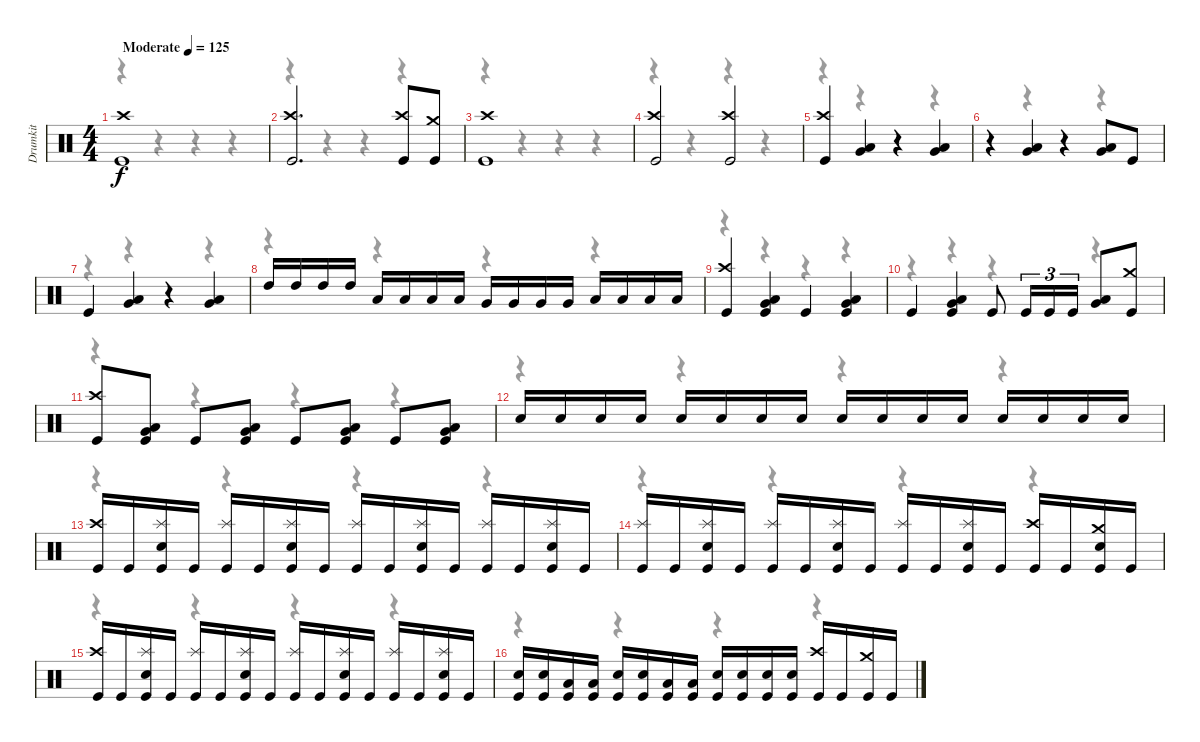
\track ("Drumkit" "Drumkit") {instrument percussion}
\staff {score}
\articulation defaults
\voice
\ts (4 4)
\tempo (125 "Moderate")
\clef neutral
\ks c
("Crash high (hit)" "Kick (hit)").1{dy f} |
("Crash high (hit)" "Kick (hit)").2{d} ("Crash high (hit)" "Kick (hit)").8 ("Crash medium (hit)" "Kick (hit)").8 |
("Crash high (hit)" "Kick (hit)").1 |
("Crash high (hit)" "Kick (hit)").2 ("Crash high (hit)" "Kick (hit)").2 |
("Crash high (hit)" "Kick (hit)").4 ("Very Low Tom (hit)" "Low Floor Tom (hit)").4 r.4 ("Very Low Tom (hit)" "Low Floor Tom (hit)").4 |
r.4 ("Very Low Tom (hit)" "Low Floor Tom (hit)").4 r.4 ("Very Low Tom (hit)" "Low Floor Tom (hit)").8 "Kick (hit)".8 |
"Kick (hit)".4 ("Very Low Tom (hit)" "Low Floor Tom (hit)").4 r.4 ("Very Low Tom (hit)" "Low Floor Tom (hit)").4 |
"High Tom (hit)".16 "High Tom (hit)".16 "High Tom (hit)".16 "High Tom (hit)".16 "Low Tom (hit)".16 "Low Tom (hit)".16 "Low Tom (hit)".16 "Low Tom (hit)".16 "Very Low Tom (hit)".16 "Very Low Tom (hit)".16 "Very Low Tom (hit)".16 "Very Low Tom (hit)".16 "Low Floor Tom (hit)".16 "Low Floor Tom (hit)".16 "Low Floor Tom (hit)".16 "Low Floor Tom (hit)".16 |
("Crash high (hit)" "Kick (hit)").4 ("Very Low Tom (hit)" "Low Floor Tom (hit)" "Kick (hit)").4 "Kick (hit)".4 ("Very Low Tom (hit)" "Low Floor Tom (hit)" "Kick (hit)").4 |
"Kick (hit)".4 ("Very Low Tom (hit)" "Low Floor Tom (hit)" "Kick (hit)").4 "Kick (hit)".8 "Kick (hit)".16{tu (3 2)} "Kick (hit)".16{tu (3 2)} "Kick (hit)".16{tu (3 2)} ("Low Floor Tom (hit)" "Very Low Tom (hit)").8 ("Crash medium (hit)" "Kick (hit)").8 |
("Crash high (hit)" "Kick (hit)").8 ("Very Low Tom (hit)" "Low Floor Tom (hit)" "Kick (hit)").8 "Kick (hit)".8 ("Very Low Tom (hit)" "Low Floor Tom (hit)" "Kick (hit)").8 "Kick (hit)".8 ("Very Low Tom (hit)" "Low Floor Tom (hit)" "Kick (hit)").8 "Kick (hit)".8 ("Very Low Tom (hit)" "Low Floor Tom (hit)" "Kick (hit)").8 |
"Snare (hit) 2".16 "Snare (hit) 2".16 "Snare (hit) 2".16 "Snare (hit) 2".16 "Snare (hit) 2".16 "Snare (hit) 2".16 "Snare (hit) 2".16 "Snare (hit) 2".16 "Snare (hit) 2".16 "Snare (hit) 2".16 "Snare (hit) 2".16 "Snare (hit) 2".16 "Snare (hit) 2".16 "Snare (hit) 2".16 "Snare (hit) 2".16 "Snare (hit) 2".16 |
("Crash high (hit)" "Kick (hit)").16 "Kick (hit)".16 ("Splash (hit)" "Snare (hit) 2" "Kick (hit)").16 "Kick (hit)".16 ("Splash (hit)" "Kick (hit)").16 "Kick (hit)".16 ("Splash (hit)" "Snare (hit) 2" "Kick (hit)").16 "Kick (hit)".16 ("Splash (hit)" "Kick (hit)").16 "Kick (hit)".16 ("Splash (hit)" "Snare (hit) 2" "Kick (hit)").16 "Kick (hit)".16 ("Splash (hit)" "Kick (hit)").16 "Kick (hit)".16 ("Splash (hit)" "Snare (hit) 2" "Kick (hit)").16 "Kick (hit)".16 |
("Splash (hit)" "Kick (hit)").16 "Kick (hit)".16 ("Splash (hit)" "Snare (hit) 2" "Kick (hit)").16 "Kick (hit)".16 ("Splash (hit)" "Kick (hit)").16 "Kick (hit)".16 ("Splash (hit)" "Snare (hit) 2" "Kick (hit)").16 "Kick (hit)".16 ("Splash (hit)" "Kick (hit)").16 "Kick (hit)".16 ("Splash (hit)" "Snare (hit) 2" "Kick (hit)").16 "Kick (hit)".16 ("Crash high (hit)" "Kick (hit)").16 "Kick (hit)".16 ("Crash medium (hit)" "Snare (hit) 2" "Kick (hit)").16 "Kick (hit)".16 |
("Crash high (hit)" "Kick (hit)").16 "Kick (hit)".16 ("Splash (hit)" "Snare (hit) 2" "Kick (hit)").16 "Kick (hit)".16 ("Splash (hit)" "Kick (hit)").16 "Kick (hit)".16 ("Splash (hit)" "Snare (hit) 2" "Kick (hit)").16 "Kick (hit)".16 ("Splash (hit)" "Kick (hit)").16 "Kick (hit)".16 ("Splash (hit)" "Snare (hit) 2" "Kick (hit)").16 "Kick (hit)".16 ("Splash (hit)" "Kick (hit)").16 "Kick (hit)".16 ("Splash (hit)" "Snare (hit) 2" "Kick (hit)").16 "Kick (hit)".16 |
("Snare (hit) 2" "Kick (hit)").16 ("Snare (hit) 2" "Kick (hit)").16 ("Low Tom (hit)" "Kick (hit)").16 ("Low Tom (hit)" "Kick (hit)").16 ("Snare (hit) 2" "Kick (hit)").16 ("Snare (hit) 2" "Kick (hit)").16 ("Low Tom (hit)" "Kick (hit)").16 ("Low Tom (hit)" "Kick (hit)").16 ("Snare (hit) 2" "Kick (hit)").16 ("Snare (hit) 2" "Kick (hit)").16 ("Snare (hit) 2" "Kick (hit)").16 ("Snare (hit) 2" "Kick (hit)").16 ("Crash high (hit)" "Kick (hit)").16 "Kick (hit)".16 ("Crash medium (hit)" "Kick (hit)").16 "Kick (hit)".16
\voice
\clef neutral
\ottava regular
\simile none
\ks c
r.4{dy f} r.4 r.4 r.4 |
r.4 r.4 r.4 r.4 |
r.4 r.4 r.4 r.4 |
r.4 r.4 r.4 r.4 |
r.4 r.4 r.4 r.4 |
r.4 r.4 r.4 r.4 |
r.4 r.4 r.4 r.4 |
r.4 r.4 r.4 r.4 |
r.4 r.4 r.4 r.4 |
r.4 r.4 r.4 r.4 |
r.4 r.4 r.4 r.4 |
r.4 r.4 r.4 r.4 |
r.4 r.4 r.4 r.4 |
r.4 r.4 r.4 r.4 |
r.4 r.4 r.4 r.4 |
r.4 r.4 r.4 r.4
